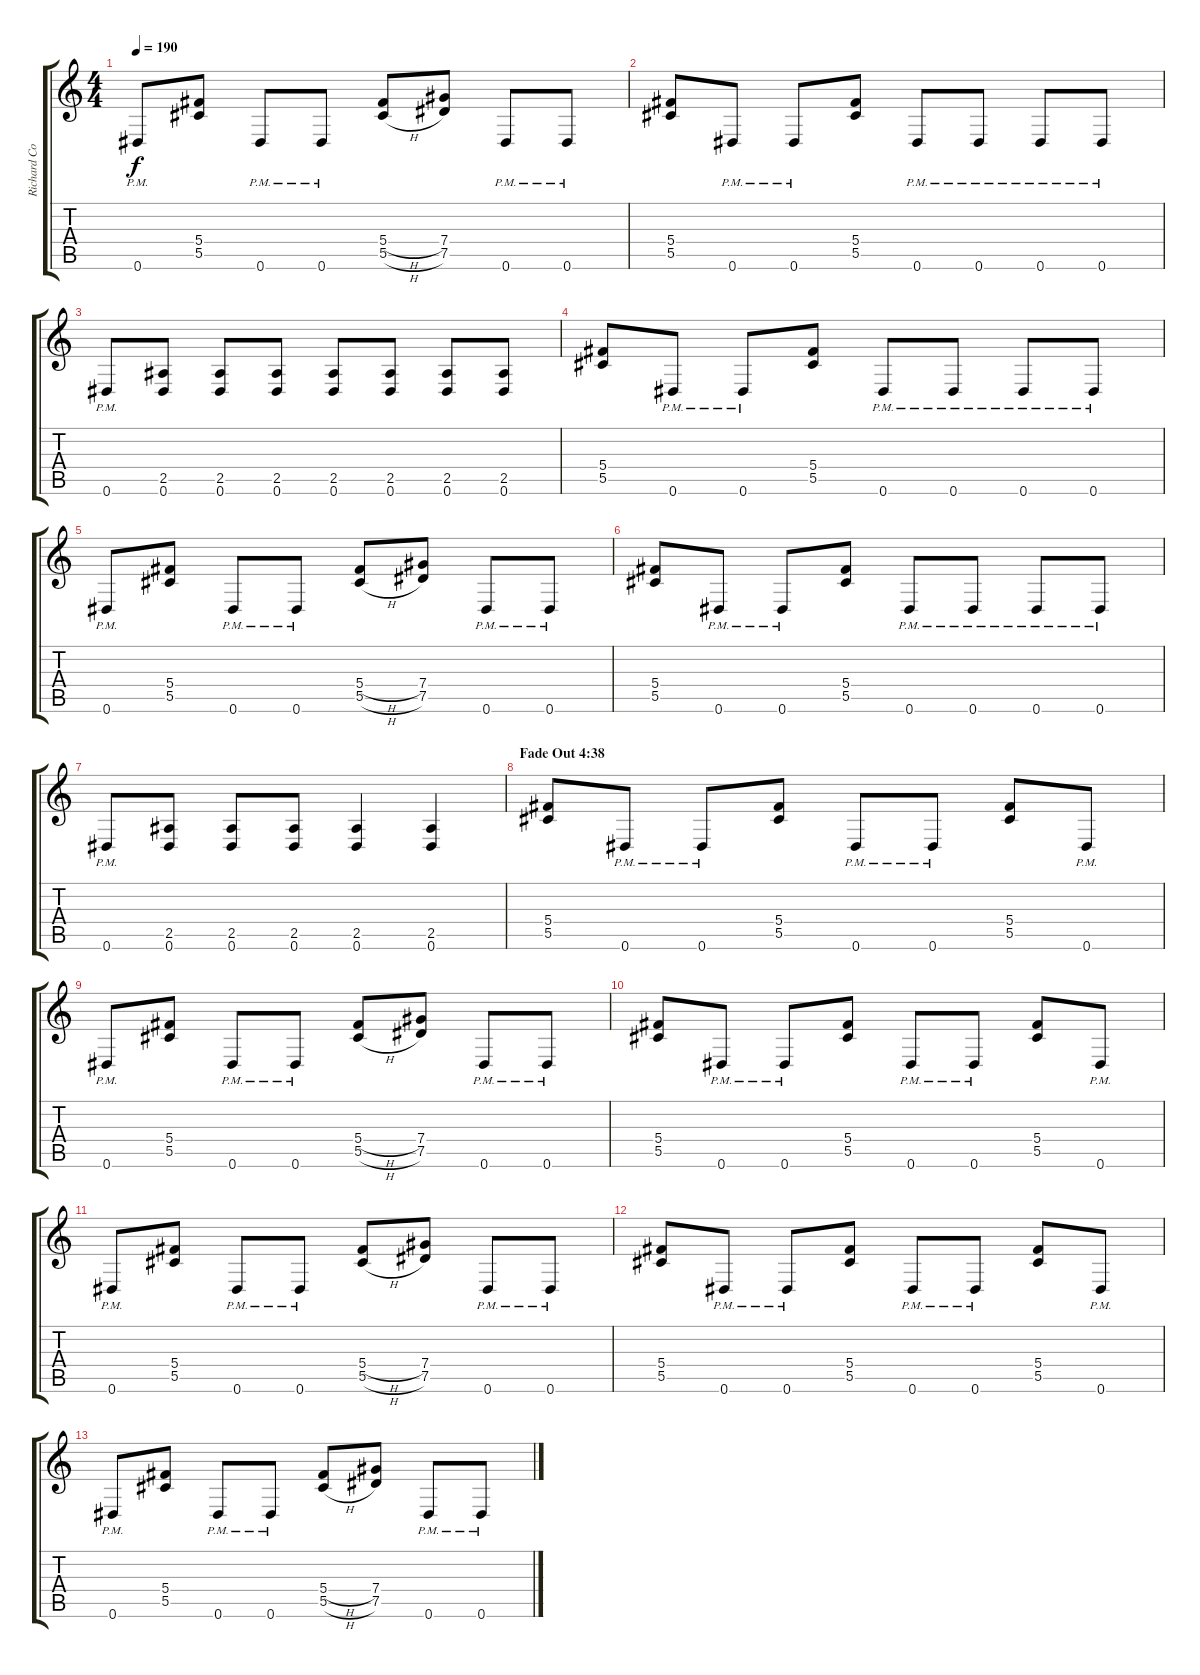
\track ("Richard Corpse" "Richard Co") {instrument overdrivenguitar}
\staff {score tabs}
\tuning (Eb4 Bb3 Gb3 Db3 Ab2 Eb2) {hide}
\ts (4 4)
\tempo 190
\clef g2
\ks c
0.6{pm}.8{dy f} (5.4 5.5).8 0.6{pm}.8 0.6{pm}.8 (5.4{h} 5.5{h}).8 (7.4 7.5).8 0.6{pm}.8 0.6{pm}.8 |
(5.4 5.5).8 0.6{pm}.8 0.6{pm}.8 (5.4 5.5).8 0.6{pm}.8 0.6{pm}.8 0.6{pm}.8 0.6{pm}.8 |
0.6{pm}.8 (2.5 0.6).8 (2.5 0.6).8 (2.5 0.6).8 (2.5 0.6).8 (2.5 0.6).8 (2.5 0.6).8 (2.5 0.6).8 |
(5.4 5.5).8 0.6{pm}.8 0.6{pm}.8 (5.4 5.5).8 0.6{pm}.8 0.6{pm}.8 0.6{pm}.8 0.6{pm}.8 |
0.6{pm}.8 (5.4 5.5).8 0.6{pm}.8 0.6{pm}.8 (5.4{h} 5.5{h}).8 (7.4 7.5).8 0.6{pm}.8 0.6{pm}.8 |
(5.4 5.5).8 0.6{pm}.8 0.6{pm}.8 (5.4 5.5).8 0.6{pm}.8 0.6{pm}.8 0.6{pm}.8 0.6{pm}.8 |
0.6{pm}.8 (2.5 0.6).8 (2.5 0.6).8 (2.5 0.6).8 (2.5 0.6).4 (2.5 0.6).4 |
\section ("" "Fade Out 4:38")
(5.4 5.5).8 0.6{pm}.8 0.6{pm}.8 (5.4 5.5).8 0.6{pm}.8 0.6{pm}.8 (5.4 5.5).8 0.6{pm}.8 |
0.6{pm}.8 (5.4 5.5).8 0.6{pm}.8 0.6{pm}.8 (5.4{h} 5.5{h}).8 (7.4 7.5).8 0.6{pm}.8 0.6{pm}.8 |
(5.4 5.5).8 0.6{pm}.8 0.6{pm}.8 (5.4 5.5).8 0.6{pm}.8 0.6{pm}.8 (5.4 5.5).8 0.6{pm}.8 |
0.6{pm}.8 (5.4 5.5).8 0.6{pm}.8 0.6{pm}.8 (5.4{h} 5.5{h}).8 (7.4 7.5).8 0.6{pm}.8 0.6{pm}.8 |
(5.4 5.5).8 0.6{pm}.8 0.6{pm}.8 (5.4 5.5).8 0.6{pm}.8 0.6{pm}.8 (5.4 5.5).8 0.6{pm}.8 |
0.6{pm}.8 (5.4 5.5).8 0.6{pm}.8 0.6{pm}.8 (5.4{h} 5.5{h}).8 (7.4 7.5).8 0.6{pm}.8 0.6{pm}.8
